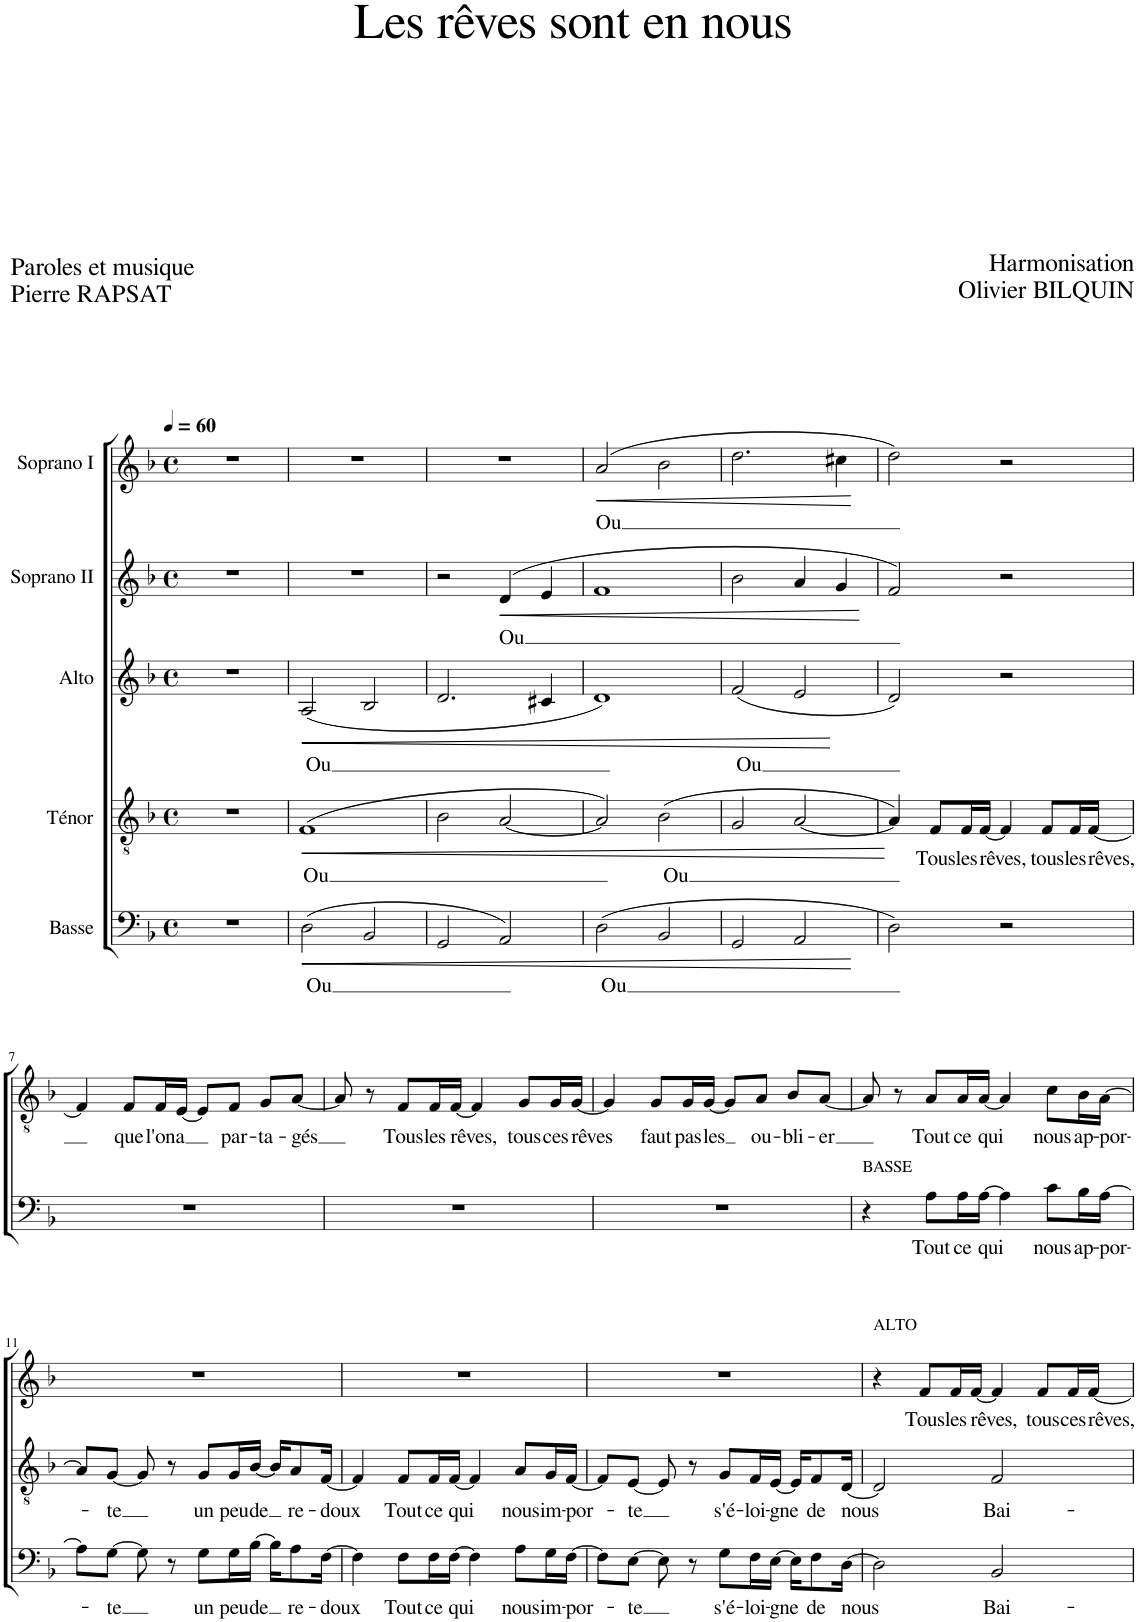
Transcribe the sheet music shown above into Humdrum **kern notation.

**kern	**text	**dynam	**kern	**text	**dynam	**kern	**text	**dynam	**kern	**text	**dynam	**kern	**text	**dynam
*part5	*part5	*part5	*part4	*part4	*part4	*part3	*part3	*part3	*part2	*part2	*part2	*part1	*part1	*part1
*staff5	*staff5	*staff5	*staff4	*staff4	*staff4	*staff3	*staff3	*staff3	*staff2	*staff2	*staff2	*staff1	*staff1	*staff1
*I"Basse	*	*	*I"Ténor	*	*	*I"Alto	*	*	*I"Soprano II	*	*	*I"Soprano I	*	*
*clefF4	*	*	*clefGv2	*	*	*clefG2	*	*	*clefG2	*	*	*clefG2	*	*
*k[b-]	*	*	*k[b-]	*	*	*k[b-]	*	*	*k[b-]	*	*	*k[b-]	*	*
*M4/4	*	*	*M4/4	*	*	*M4/4	*	*	*M4/4	*	*	*M4/4	*	*
*met(c)	*	*	*met(c)	*	*	*met(c)	*	*	*met(c)	*	*	*met(c)	*	*
*MM60	*	*	*MM60	*	*	*MM60	*	*	*MM60	*	*	*MM60	*	*
=1	=1	=1	=1	=1	=1	=1	=1	=1	=1	=1	=1	=1	=1	=1
1r	.	.	1r	.	.	1r	.	.	1r	.	.	1r	.	.
=2	=2	=2	=2	=2	=2	=2	=2	=2	=2	=2	=2	=2	=2	=2
!	!LO:LY:b	!LO:HP:b	!	!LO:LY:b	!LO:HP:b	!	!LO:LY:b	!LO:HP:b	!	!	!	!	!	!
(2D\	Ou	<	(1F	Ou	<	(2A/	Ou	<	1r	.	.	1r	.	.
2BB-/	.	.	.	.	.	2B-/	.	.	.	.	.	.	.	.
=3	=3	=3	=3	=3	=3	=3	=3	=3	=3	=3	=3	=3	=3	=3
2GG/	.	.	2B-\	.	.	2.d/	.	.	2r	.	.	1r	.	.
!	!	!	!	!	!	!	!	!	!	!LO:LY:b	!LO:HP:b	!	!	!
2AA/)	.	.	[2A/	.	.	.	.	.	(4d/	Ou	<	.	.	.
.	.	.	.	.	.	4c#X/	.	.	4e/	.	.	.	.	.
=4	=4	=4	=4	=4	=4	=4	=4	=4	=4	=4	=4	=4	=4	=4
!	!LO:LY:b	!	!	!	!	!	!	!	!	!	!	!	!LO:LY:b	!LO:HP:b
(2D\	Ou	.	2A/])	.	.	1d)	.	.	1f	.	.	(2a/	Ou	<
!	!	!	!	!LO:LY:b	!	!	!	!	!	!	!	!	!	!
2BB-/	.	.	(2B-\	Ou	.	.	.	.	.	.	.	2b-\	.	.
=5	=5	=5	=5	=5	=5	=5	=5	=5	=5	=5	=5	=5	=5	=5
!	!	!	!	!	!	!	!LO:LY:b	!	!	!	!	!	!	!
2GG/	.	.	2G/	.	.	(2f/	Ou	.	2b-\	.	.	2.dd\	.	.
2AA/	.	.	[2A/	.	.	2e/	.	.	4a/	.	.	.	.	.
.	.	.	.	.	.	.	.	.	4g/	.	.	4cc#X\	.	.
=6	=6	=6	=6	=6	=6	=6	=6	=6	=6	=6	=6	=6	=6	=6
2D\)	.	.	4A/])	.	.	2d/)	.	.	2f/)	.	.	2dd\)	.	.
!	!	!	!	!LO:LY:b	!	!	!	!	!	!	!	!	!	!
.	.	.	8F/L	Tous	[	.	.	.	.	.	.	.	.	.
!	!	!	!	!LO:LY:b	!	!	!	!	!	!	!	!	!	!
.	.	.	16F/L	les	.	.	.	.	.	.	.	.	.	.
!	!	!	!	!LO:LY:b	!	!	!	!	!	!	!	!	!	!
.	.	.	[16F/JJ	rêves,	.	.	.	.	.	.	.	.	.	.
2r	.	[	4F/]	.	.	2r	.	[	2r	.	[	2r	.	[
!	!	!	!	!LO:LY:b	!	!	!	!	!	!	!	!	!	!
.	.	.	8F/L	tous	.	.	.	.	.	.	.	.	.	.
!	!	!	!	!LO:LY:b	!	!	!	!	!	!	!	!	!	!
.	.	.	16F/L	les	.	.	.	.	.	.	.	.	.	.
!	!	!	!	!LO:LY:b	!	!	!	!	!	!	!	!	!	!
.	.	.	[16F/JJ	rêves,	.	.	.	.	.	.	.	.	.	.
!!LO:LB:g=z
=7	=7	=7	=7	=7	=7	=7	=7	=7	=7	=7	=7	=7	=7	=7
1r	.	.	4F/]	.	.	1r	.	.	1r	.	.	1r	.	.
!	!	!	!	!LO:LY:b	!	!	!	!	!	!	!	!	!	!
.	.	.	8F/L	que	.	.	.	.	.	.	.	.	.	.
!	!	!	!	!LO:LY:b	!	!	!	!	!	!	!	!	!	!
.	.	.	16F/L	l'on	.	.	.	.	.	.	.	.	.	.
!	!	!	!	!LO:LY:b	!	!	!	!	!	!	!	!	!	!
.	.	.	[16E/JJ	a	.	.	.	.	.	.	.	.	.	.
.	.	.	8E/L]	.	.	.	.	.	.	.	.	.	.	.
!	!	!	!	!LO:LY:b	!	!	!	!	!	!	!	!	!	!
.	.	.	8F/J	par-	.	.	.	.	.	.	.	.	.	.
!	!	!	!	!LO:LY:b	!	!	!	!	!	!	!	!	!	!
.	.	.	8G/L	-ta-	.	.	.	.	.	.	.	.	.	.
!	!	!	!	!LO:LY:b	!	!	!	!	!	!	!	!	!	!
.	.	.	[8A/J	-gés	.	.	.	.	.	.	.	.	.	.
=8	=8	=8	=8	=8	=8	=8	=8	=8	=8	=8	=8	=8	=8	=8
1r	.	.	8A/]	.	.	1r	.	.	1r	.	.	1r	.	.
.	.	.	8r	.	.	.	.	.	.	.	.	.	.	.
!	!	!	!	!LO:LY:b	!	!	!	!	!	!	!	!	!	!
.	.	.	8F/L	Tous	.	.	.	.	.	.	.	.	.	.
!	!	!	!	!LO:LY:b	!	!	!	!	!	!	!	!	!	!
.	.	.	16F/L	les	.	.	.	.	.	.	.	.	.	.
!	!	!	!	!LO:LY:b	!	!	!	!	!	!	!	!	!	!
.	.	.	[16F/JJ	rêves,	.	.	.	.	.	.	.	.	.	.
.	.	.	4F/]	.	.	.	.	.	.	.	.	.	.	.
!	!	!	!	!LO:LY:b	!	!	!	!	!	!	!	!	!	!
.	.	.	8G/L	tous	.	.	.	.	.	.	.	.	.	.
!	!	!	!	!LO:LY:b	!	!	!	!	!	!	!	!	!	!
.	.	.	16G/L	ces	.	.	.	.	.	.	.	.	.	.
!	!	!	!	!LO:LY:b	!	!	!	!	!	!	!	!	!	!
.	.	.	[16G/JJ	rêves	.	.	.	.	.	.	.	.	.	.
=9	=9	=9	=9	=9	=9	=9	=9	=9	=9	=9	=9	=9	=9	=9
1r	.	.	4G/]	.	.	1r	.	.	1r	.	.	1r	.	.
!	!	!	!	!LO:LY:b	!	!	!	!	!	!	!	!	!	!
.	.	.	8G/L	faut	.	.	.	.	.	.	.	.	.	.
!	!	!	!	!LO:LY:b	!	!	!	!	!	!	!	!	!	!
.	.	.	16G/L	pas	.	.	.	.	.	.	.	.	.	.
!	!	!	!	!LO:LY:b	!	!	!	!	!	!	!	!	!	!
.	.	.	[16G/JJ	les	.	.	.	.	.	.	.	.	.	.
.	.	.	8G/L]	.	.	.	.	.	.	.	.	.	.	.
!	!	!	!	!LO:LY:b	!	!	!	!	!	!	!	!	!	!
.	.	.	8A/J	ou-	.	.	.	.	.	.	.	.	.	.
!	!	!	!	!LO:LY:b	!	!	!	!	!	!	!	!	!	!
.	.	.	8B-/L	-bli-	.	.	.	.	.	.	.	.	.	.
!	!	!	!	!LO:LY:b	!	!	!	!	!	!	!	!	!	!
.	.	.	[8A/J	-er	.	.	.	.	.	.	.	.	.	.
=10	=10	=10	=10	=10	=10	=10	=10	=10	=10	=10	=10	=10	=10	=10
!LO:TX:a:t=BASSE	!	!	!	!	!	!	!	!	!	!	!	!	!	!
4r	.	.	8A/]	.	.	1r	.	.	1r	.	.	1r	.	.
.	.	.	8r	.	.	.	.	.	.	.	.	.	.	.
!	!LO:LY:b	!	!	!LO:LY:b	!	!	!	!	!	!	!	!	!	!
8A\L	Tout	.	8A/L	Tout	.	.	.	.	.	.	.	.	.	.
!	!LO:LY:b	!	!	!LO:LY:b	!	!	!	!	!	!	!	!	!	!
16A\L	ce	.	16A/L	ce	.	.	.	.	.	.	.	.	.	.
!	!LO:LY:b	!	!	!LO:LY:b	!	!	!	!	!	!	!	!	!	!
[16A\JJ	qui	.	[16A/JJ	qui	.	.	.	.	.	.	.	.	.	.
4A\]	.	.	4A/]	.	.	.	.	.	.	.	.	.	.	.
!	!LO:LY:b	!	!	!LO:LY:b	!	!	!	!	!	!	!	!	!	!
8c\L	nous	.	8c\L	nous	.	.	.	.	.	.	.	.	.	.
!	!LO:LY:b	!	!	!LO:LY:b	!	!	!	!	!	!	!	!	!	!
16B-\L	ap-	.	16B-\L	ap-	.	.	.	.	.	.	.	.	.	.
!	!LO:LY:b	!	!	!LO:LY:b	!	!	!	!	!	!	!	!	!	!
[16A\JJ	-por-	.	[16A\JJ	-por-	.	.	.	.	.	.	.	.	.	.
!!LO:LB:g=z
=11	=11	=11	=11	=11	=11	=11	=11	=11	=11	=11	=11	=11	=11	=11
8A\L]	.	.	8A/L]	.	.	1r	.	.	1r	.	.	1r	.	.
!	!LO:LY:b	!	!	!LO:LY:b	!	!	!	!	!	!	!	!	!	!
[8G\J	-te	.	[8G/J	-te	.	.	.	.	.	.	.	.	.	.
8G\]	.	.	8G/]	.	.	.	.	.	.	.	.	.	.	.
8r	.	.	8r	.	.	.	.	.	.	.	.	.	.	.
!	!LO:LY:b	!	!	!LO:LY:b	!	!	!	!	!	!	!	!	!	!
8G\L	un	.	8G/L	un	.	.	.	.	.	.	.	.	.	.
!	!LO:LY:b	!	!	!LO:LY:b	!	!	!	!	!	!	!	!	!	!
16G\L	peu	.	16G/L	peu	.	.	.	.	.	.	.	.	.	.
!	!LO:LY:b	!	!	!LO:LY:b	!	!	!	!	!	!	!	!	!	!
[16B-\JJ	de	.	[16B-/JJ	de	.	.	.	.	.	.	.	.	.	.
16B-\KL]	.	.	16B-/KL]	.	.	.	.	.	.	.	.	.	.	.
!	!LO:LY:b	!	!	!LO:LY:b	!	!	!	!	!	!	!	!	!	!
8A\	re-	.	8A/	re-	.	.	.	.	.	.	.	.	.	.
!	!LO:LY:b	!	!	!LO:LY:b	!	!	!	!	!	!	!	!	!	!
[16F\Jk	-doux	.	[16F/Jk	-doux	.	.	.	.	.	.	.	.	.	.
=12	=12	=12	=12	=12	=12	=12	=12	=12	=12	=12	=12	=12	=12	=12
4F\]	.	.	4F/]	.	.	1r	.	.	1r	.	.	1r	.	.
!	!LO:LY:b	!	!	!LO:LY:b	!	!	!	!	!	!	!	!	!	!
8F\L	Tout	.	8F/L	Tout	.	.	.	.	.	.	.	.	.	.
!	!LO:LY:b	!	!	!LO:LY:b	!	!	!	!	!	!	!	!	!	!
16F\L	ce	.	16F/L	ce	.	.	.	.	.	.	.	.	.	.
!	!LO:LY:b	!	!	!LO:LY:b	!	!	!	!	!	!	!	!	!	!
[16F\JJ	qui	.	[16F/JJ	qui	.	.	.	.	.	.	.	.	.	.
4F\]	.	.	4F/]	.	.	.	.	.	.	.	.	.	.	.
!	!LO:LY:b	!	!	!LO:LY:b	!	!	!	!	!	!	!	!	!	!
8A\L	nous	.	8A/L	nous	.	.	.	.	.	.	.	.	.	.
!	!LO:LY:b	!	!	!LO:LY:b	!	!	!	!	!	!	!	!	!	!
16G\L	im-	.	16G/L	im-	.	.	.	.	.	.	.	.	.	.
!	!LO:LY:b	!	!	!LO:LY:b	!	!	!	!	!	!	!	!	!	!
[16F\JJ	-por-	.	[16F/JJ	-por-	.	.	.	.	.	.	.	.	.	.
=13	=13	=13	=13	=13	=13	=13	=13	=13	=13	=13	=13	=13	=13	=13
8F\L]	.	.	8F/L]	.	.	1r	.	.	1r	.	.	1r	.	.
!	!LO:LY:b	!	!	!LO:LY:b	!	!	!	!	!	!	!	!	!	!
[8E\J	-te	.	[8E/J	-te	.	.	.	.	.	.	.	.	.	.
8E\]	.	.	8E/]	.	.	.	.	.	.	.	.	.	.	.
8r	.	.	8r	.	.	.	.	.	.	.	.	.	.	.
!	!LO:LY:b	!	!	!LO:LY:b	!	!	!	!	!	!	!	!	!	!
8G\L	s'é-	.	8G/L	s'é-	.	.	.	.	.	.	.	.	.	.
!	!LO:LY:b	!	!	!LO:LY:b	!	!	!	!	!	!	!	!	!	!
16F\L	-loi-	.	16F/L	-loi-	.	.	.	.	.	.	.	.	.	.
!	!LO:LY:b	!	!	!LO:LY:b	!	!	!	!	!	!	!	!	!	!
[16E\JJ	-gne	.	[16E/JJ	-gne	.	.	.	.	.	.	.	.	.	.
16E\KL]	.	.	16E/KL]	.	.	.	.	.	.	.	.	.	.	.
!	!LO:LY:b	!	!	!LO:LY:b	!	!	!	!	!	!	!	!	!	!
8F\	de	.	8F/	de	.	.	.	.	.	.	.	.	.	.
!	!LO:LY:b	!	!	!LO:LY:b	!	!	!	!	!	!	!	!	!	!
[16D\Jk	nous	.	[16D/Jk	nous	.	.	.	.	.	.	.	.	.	.
=14	=14	=14	=14	=14	=14	=14	=14	=14	=14	=14	=14	=14	=14	=14
!	!	!	!	!	!	!LO:TX:a:t=ALTO	!	!	!	!	!	!	!	!
2D\]	.	.	2D/]	.	.	4r	.	.	1r	.	.	1r	.	.
!	!	!	!	!	!	!	!LO:LY:b	!	!	!	!	!	!	!
.	.	.	.	.	.	8f/L	Tous	.	.	.	.	.	.	.
!	!	!	!	!	!	!	!LO:LY:b	!	!	!	!	!	!	!
.	.	.	.	.	.	16f/L	les	.	.	.	.	.	.	.
!	!	!	!	!	!	!	!LO:LY:b	!	!	!	!	!	!	!
.	.	.	.	.	.	[16f/JJ	rêves,	.	.	.	.	.	.	.
!	!LO:LY:b	!	!	!LO:LY:b	!	!	!	!	!	!	!	!	!	!
2BB-/	Bai-	.	2F/	Bai-	.	4f/]	.	.	.	.	.	.	.	.
!	!	!	!	!	!	!	!LO:LY:b	!	!	!	!	!	!	!
.	.	.	.	.	.	8f/L	tous	.	.	.	.	.	.	.
!	!	!	!	!	!	!	!LO:LY:b	!	!	!	!	!	!	!
.	.	.	.	.	.	16f/L	ces	.	.	.	.	.	.	.
!	!	!	!	!	!	!	!LO:LY:b	!	!	!	!	!	!	!
.	.	.	.	.	.	[16f/JJ	rêves,	.	.	.	.	.	.	.
=	=	=	=	=	=	=	=	=	=	=	=	=	=	=
*-	*-	*-	*-	*-	*-	*-	*-	*-	*-	*-	*-	*-	*-	*-
